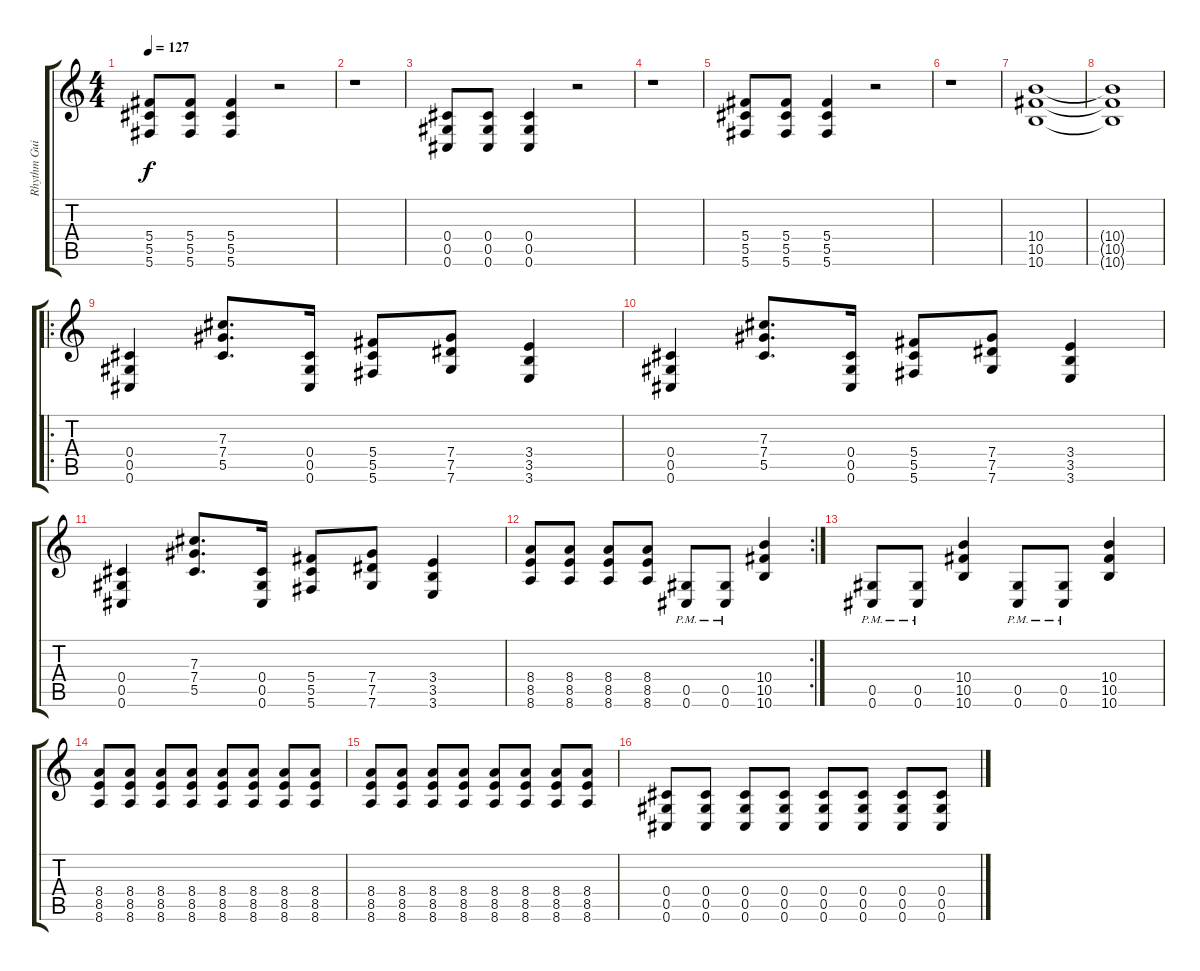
\track ("Rhythm Guitar" "Rhythm Gui") {instrument overdrivenguitar}
\staff {score tabs}
\tuning (Eb4 Bb3 Gb3 Db3 Ab2 Db2) {hide}
\ts (4 4)
\tempo 127
\clef g2
\ks c
(5.4 5.5 5.6).8{dy f} (5.4 5.5 5.6).8 (5.4 5.5 5.6).4 r.2 |
r.1 |
(0.4 0.5 0.6).8 (0.4 0.5 0.6).8 (0.4 0.5 0.6).4 r.2 |
r.1 |
(5.4 5.5 5.6).8 (5.4 5.5 5.6).8 (5.4 5.5 5.6).4 r.2 |
r.1 |
(10.4 10.5 10.6).1 |
(10.4{t} 10.5{t} 10.6{t}).1 |
\ro
(0.4 0.5 0.6).4 (7.3 7.4 5.5).8{d} (0.4 0.5 0.6).16 (5.4 5.5 5.6).8 (7.4 7.5 7.6).8 (3.4 3.5 3.6).4 |
(0.4 0.5 0.6).4 (7.3 7.4 5.5).8{d} (0.4 0.5 0.6).16 (5.4 5.5 5.6).8 (7.4 7.5 7.6).8 (3.4 3.5 3.6).4 |
(0.4 0.5 0.6).4 (7.3 7.4 5.5).8{d} (0.4 0.5 0.6).16 (5.4 5.5 5.6).8 (7.4 7.5 7.6).8 (3.4 3.5 3.6).4 |
\rc 2
(8.4 8.5 8.6).8 (8.4 8.5 8.6).8 (8.4 8.5 8.6).8 (8.4 8.5 8.6).8 (0.5{pm} 0.6{pm}).8 (0.5{pm} 0.6{pm}).8 (10.4 10.5 10.6).4 |
(0.5{pm} 0.6{pm}).8 (0.5{pm} 0.6{pm}).8 (10.4 10.5 10.6).4 (0.5{pm} 0.6{pm}).8 (0.5{pm} 0.6{pm}).8 (10.4 10.5 10.6).4 |
(8.4 8.5 8.6).8{volume 16} (8.4 8.5 8.6).8 (8.4 8.5 8.6).8 (8.4 8.5 8.6).8 (8.4 8.5 8.6).8 (8.4 8.5 8.6).8 (8.4 8.5 8.6).8 (8.4 8.5 8.6).8 |
(8.4 8.5 8.6).8 (8.4 8.5 8.6).8 (8.4 8.5 8.6).8 (8.4 8.5 8.6).8 (8.4 8.5 8.6).8 (8.4 8.5 8.6).8 (8.4 8.5 8.6).8 (8.4 8.5 8.6).8 |
(0.4 0.5 0.6).8 (0.4 0.5 0.6).8 (0.4 0.5 0.6).8 (0.4 0.5 0.6).8 (0.4 0.5 0.6).8 (0.4 0.5 0.6).8 (0.4 0.5 0.6).8 (0.4 0.5 0.6).8
